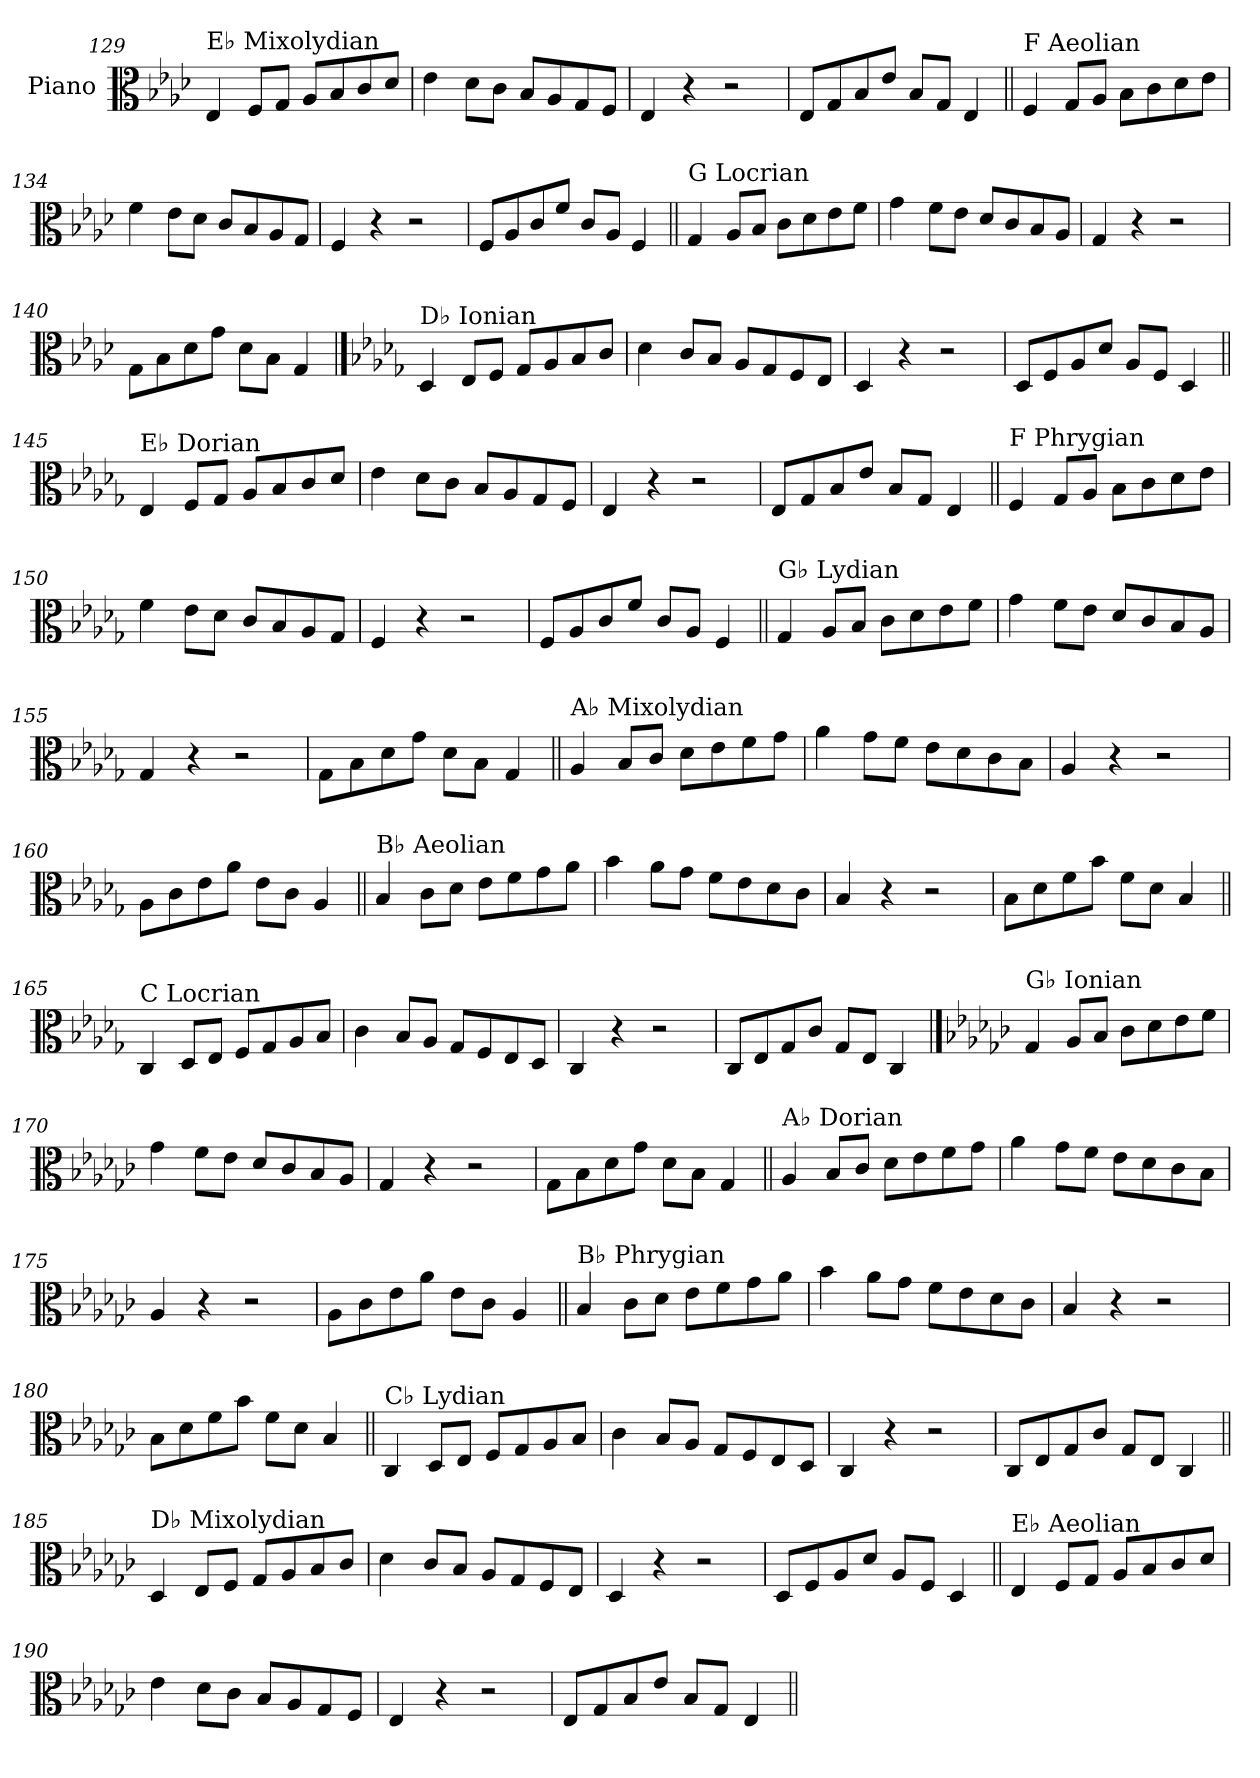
**kern
*part1
*staff1
*I"Piano
*I'Pno.
!!LO:LB:g=z
*clefC3
*k[b-e-a-d-]
=129
!LO:TX:a:t=E♭ Mixolydian
4E-/
8F/L
8G/J
8A-/L
8B-/
8c/
8d-/J
=130
4e-\
8d-\L
8c\J
8B-/L
8A-/
8G/
8F/J
=131
4E-/
4r
2r
=132
8E-/L
8G/
8B-/
8e-/J
8B-/L
8G/J
4E-/
!!LO:LB:g=z
=133||
!LO:TX:a:t=F Aeolian
4F/
8G/L
8A-/J
8B-\L
8c\
8d-\
8e-\J
=134
4f\
8e-\L
8d-\J
8c/L
8B-/
8A-/
8G/J
=135
4F/
4r
2r
=136
8F/L
8A-/
8c/
8f/J
8c/L
8A-/J
4F/
!!LO:LB:g=z
=137||
!LO:TX:a:t=G Locrian
4G/
8A-/L
8B-/J
8c\L
8d-\
8e-\
8f\J
=138
4g\
8f\L
8e-\J
8d-/L
8c/
8B-/
8A-/J
=139
4G/
4r
2r
=140
8G\L
8B-\
8d-\
8g\J
8d-\L
8B-\J
4G/
!!LO:PB:g=z
==141
*k[b-e-a-d-g-]
!LO:TX:a:t=D♭ Ionian
4D-/
8E-/L
8F/J
8G-/L
8A-/
8B-/
8c/J
=142
4d-\
8c/L
8B-/J
8A-/L
8G-/
8F/
8E-/J
=143
4D-/
4r
2r
=144
8D-/L
8F/
8A-/
8d-/J
8A-/L
8F/J
4D-/
!!LO:LB:g=z
=145||
!LO:TX:a:t=E♭ Dorian
4E-/
8F/L
8G-/J
8A-/L
8B-/
8c/
8d-/J
=146
4e-\
8d-\L
8c\J
8B-/L
8A-/
8G-/
8F/J
=147
4E-/
4r
2r
=148
8E-/L
8G-/
8B-/
8e-/J
8B-/L
8G-/J
4E-/
!!LO:LB:g=z
=149||
!LO:TX:a:t=F Phrygian
4F/
8G-/L
8A-/J
8B-\L
8c\
8d-\
8e-\J
=150
4f\
8e-\L
8d-\J
8c/L
8B-/
8A-/
8G-/J
=151
4F/
4r
2r
=152
8F/L
8A-/
8c/
8f/J
8c/L
8A-/J
4F/
!!LO:LB:g=z
=153||
!LO:TX:a:t=G♭ Lydian
4G-/
8A-/L
8B-/J
8c\L
8d-\
8e-\
8f\J
=154
4g-\
8f\L
8e-\J
8d-/L
8c/
8B-/
8A-/J
=155
4G-/
4r
2r
=156
8G-\L
8B-\
8d-\
8g-\J
8d-\L
8B-\J
4G-/
!!LO:LB:g=z
=157||
!LO:TX:a:t=A♭ Mixolydian
4A-/
8B-/L
8c/J
8d-\L
8e-\
8f\
8g-\J
=158
4a-\
8g-\L
8f\J
8e-\L
8d-\
8c\
8B-\J
=159
4A-/
4r
2r
=160
8A-\L
8c\
8e-\
8a-\J
8e-\L
8c\J
4A-/
!!LO:LB:g=z
=161||
!LO:TX:a:t=B♭ Aeolian
4B-/
8c\L
8d-\J
8e-\L
8f\
8g-\
8a-\J
=162
4b-\
8a-\L
8g-\J
8f\L
8e-\
8d-\
8c\J
=163
4B-/
4r
2r
=164
8B-\L
8d-\
8f\
8b-\J
8f\L
8d-\J
4B-/
!!LO:LB:g=z
=165||
!LO:TX:a:t=C Locrian
4C/
8D-/L
8E-/J
8F/L
8G-/
8A-/
8B-/J
=166
4c\
8B-/L
8A-/J
8G-/L
8F/
8E-/
8D-/J
=167
4C/
4r
2r
=168
8C/L
8E-/
8G-/
8c/J
8G-/L
8E-/J
4C/
!!LO:PB:g=z
==169
*k[b-e-a-d-g-c-]
!LO:TX:a:t=G♭ Ionian
4G-/
8A-/L
8B-/J
8c-\L
8d-\
8e-\
8f\J
=170
4g-\
8f\L
8e-\J
8d-/L
8c-/
8B-/
8A-/J
=171
4G-/
4r
2r
=172
8G-\L
8B-\
8d-\
8g-\J
8d-\L
8B-\J
4G-/
!!LO:LB:g=z
=173||
!LO:TX:a:t=A♭ Dorian
4A-/
8B-/L
8c-/J
8d-\L
8e-\
8f\
8g-\J
=174
4a-\
8g-\L
8f\J
8e-\L
8d-\
8c-\
8B-\J
=175
4A-/
4r
2r
=176
8A-\L
8c-\
8e-\
8a-\J
8e-\L
8c-\J
4A-/
!!LO:LB:g=z
=177||
!LO:TX:a:t=B♭ Phrygian
4B-/
8c-\L
8d-\J
8e-\L
8f\
8g-\
8a-\J
=178
4b-\
8a-\L
8g-\J
8f\L
8e-\
8d-\
8c-\J
=179
4B-/
4r
2r
=180
8B-\L
8d-\
8f\
8b-\J
8f\L
8d-\J
4B-/
!!LO:LB:g=z
=181||
!LO:TX:a:t=C♭ Lydian
4C-/
8D-/L
8E-/J
8F/L
8G-/
8A-/
8B-/J
=182
4c-\
8B-/L
8A-/J
8G-/L
8F/
8E-/
8D-/J
=183
4C-/
4r
2r
=184
8C-/L
8E-/
8G-/
8c-/J
8G-/L
8E-/J
4C-/
!!LO:LB:g=z
=185||
!LO:TX:a:t=D♭ Mixolydian
4D-/
8E-/L
8F/J
8G-/L
8A-/
8B-/
8c-/J
=186
4d-\
8c-/L
8B-/J
8A-/L
8G-/
8F/
8E-/J
=187
4D-/
4r
2r
=188
8D-/L
8F/
8A-/
8d-/J
8A-/L
8F/J
4D-/
!!LO:LB:g=z
=189||
!LO:TX:a:t=E♭ Aeolian
4E-/
8F/L
8G-/J
8A-/L
8B-/
8c-/
8d-/J
=190
4e-\
8d-\L
8c-\J
8B-/L
8A-/
8G-/
8F/J
=191
4E-/
4r
2r
=192
8E-/L
8G-/
8B-/
8e-/J
8B-/L
8G-/J
4E-/
=||
*-
